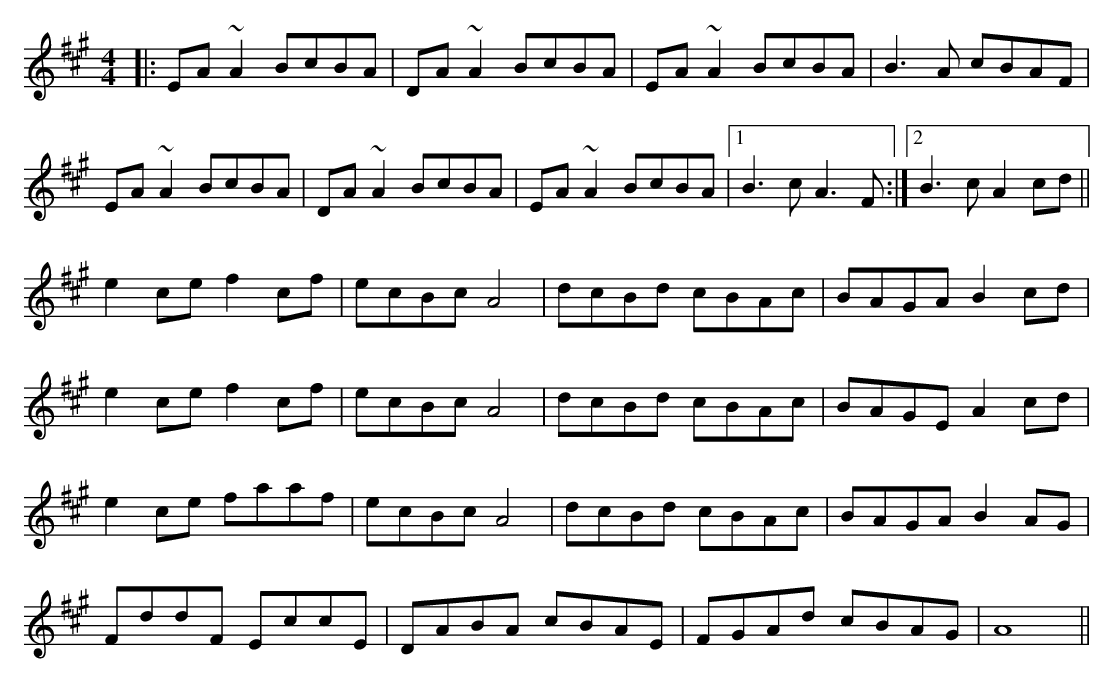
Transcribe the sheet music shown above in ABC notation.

X:1
M:4/4
K:A
|:EA ~A2 BcBA|DA ~A2 BcBA|EA ~A2 BcBA|B3A cBAF|
EA ~A2 BcBA|DA ~A2 BcBA|EA ~A2 BcBA|1 B3c A3 F:|2 B3c A2 cd||
e2ce f2cf|ecBc A4|dcBd cBAc|BAGA B2 cd|
e2ce f2cf|ecBc A4|dcBd cBAc|BAGE A2 cd|
e2ce faaf|ecBc A4|dcBd cBAc|BAGA B2 AG|
FddF EccE|DABA cBAE|FGAd cBAG| A8||
